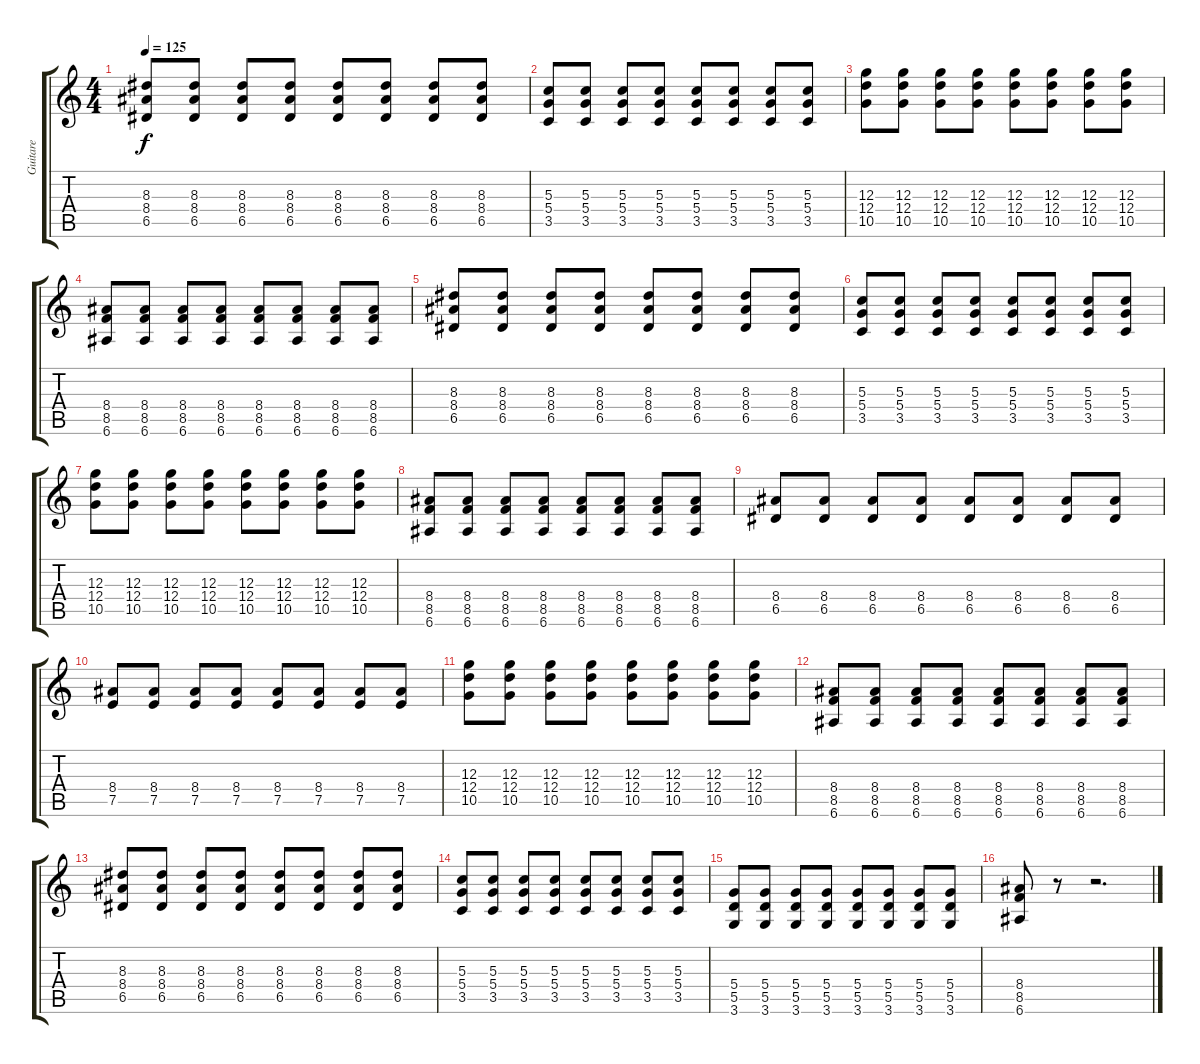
\track ("Guitare" "Guitare") {instrument distortionguitar}
\staff {score tabs}
\tuning (E4 B3 G3 D3 A2 E2) {hide}
\ts (4 4)
\tempo 125
\clef g2
\ks c
(8.3 8.4 6.5).8{dy f} (8.3 8.4 6.5).8 (8.3 8.4 6.5).8 (8.3 8.4 6.5).8 (8.3 8.4 6.5).8 (8.3 8.4 6.5).8 (8.3 8.4 6.5).8 (8.3 8.4 6.5).8 |
(5.3 5.4 3.5).8 (5.3 5.4 3.5).8 (5.3 5.4 3.5).8 (5.3 5.4 3.5).8 (5.3 5.4 3.5).8 (5.3 5.4 3.5).8 (5.3 5.4 3.5).8 (5.3 5.4 3.5).8 |
(12.3 12.4 10.5).8 (12.3 12.4 10.5).8 (12.3 12.4 10.5).8 (12.3 12.4 10.5).8 (12.3 12.4 10.5).8 (12.3 12.4 10.5).8 (12.3 12.4 10.5).8 (12.3 12.4 10.5).8 |
(8.4 8.5 6.6).8 (8.4 8.5 6.6).8 (8.4 8.5 6.6).8 (8.4 8.5 6.6).8 (8.4 8.5 6.6).8 (8.4 8.5 6.6).8 (8.4 8.5 6.6).8 (8.4 8.5 6.6).8 |
(8.3 8.4 6.5).8 (8.3 8.4 6.5).8 (8.3 8.4 6.5).8 (8.3 8.4 6.5).8 (8.3 8.4 6.5).8 (8.3 8.4 6.5).8 (8.3 8.4 6.5).8 (8.3 8.4 6.5).8 |
(5.3 5.4 3.5).8 (5.3 5.4 3.5).8 (5.3 5.4 3.5).8 (5.3 5.4 3.5).8 (5.3 5.4 3.5).8 (5.3 5.4 3.5).8 (5.3 5.4 3.5).8 (5.3 5.4 3.5).8 |
(12.3 12.4 10.5).8 (12.3 12.4 10.5).8 (12.3 12.4 10.5).8 (12.3 12.4 10.5).8 (12.3 12.4 10.5).8 (12.3 12.4 10.5).8 (12.3 12.4 10.5).8 (12.3 12.4 10.5).8 |
(8.4 8.5 6.6).8 (8.4 8.5 6.6).8 (8.4 8.5 6.6).8 (8.4 8.5 6.6).8 (8.4 8.5 6.6).8 (8.4 8.5 6.6).8 (8.4 8.5 6.6).8 (8.4 8.5 6.6).8 |
(8.4 6.5).8 (8.4 6.5).8 (8.4 6.5).8 (8.4 6.5).8 (8.4 6.5).8 (8.4 6.5).8 (8.4 6.5).8 (8.4 6.5).8 |
(8.4 7.5).8 (8.4 7.5).8 (8.4 7.5).8 (8.4 7.5).8 (8.4 7.5).8 (8.4 7.5).8 (8.4 7.5).8 (8.4 7.5).8 |
(12.3 12.4 10.5).8 (12.3 12.4 10.5).8 (12.3 12.4 10.5).8 (12.3 12.4 10.5).8 (12.3 12.4 10.5).8 (12.3 12.4 10.5).8 (12.3 12.4 10.5).8 (12.3 12.4 10.5).8 |
(8.4 8.5 6.6).8 (8.4 8.5 6.6).8 (8.4 8.5 6.6).8 (8.4 8.5 6.6).8 (8.4 8.5 6.6).8 (8.4 8.5 6.6).8 (8.4 8.5 6.6).8 (8.4 8.5 6.6).8 |
(8.3 8.4 6.5).8 (8.3 8.4 6.5).8 (8.3 8.4 6.5).8 (8.3 8.4 6.5).8 (8.3 8.4 6.5).8 (8.3 8.4 6.5).8 (8.3 8.4 6.5).8 (8.3 8.4 6.5).8 |
(5.3 5.4 3.5).8 (5.3 5.4 3.5).8 (5.3 5.4 3.5).8 (5.3 5.4 3.5).8 (5.3 5.4 3.5).8 (5.3 5.4 3.5).8 (5.3 5.4 3.5).8 (5.3 5.4 3.5).8 |
(5.4 5.5 3.6).8 (5.4 5.5 3.6).8 (5.4 5.5 3.6).8 (5.4 5.5 3.6).8 (5.4 5.5 3.6).8 (5.4 5.5 3.6).8 (5.4 5.5 3.6).8 (5.4 5.5 3.6).8 |
(8.4 8.5 6.6).8 r.8 r.2{d}
